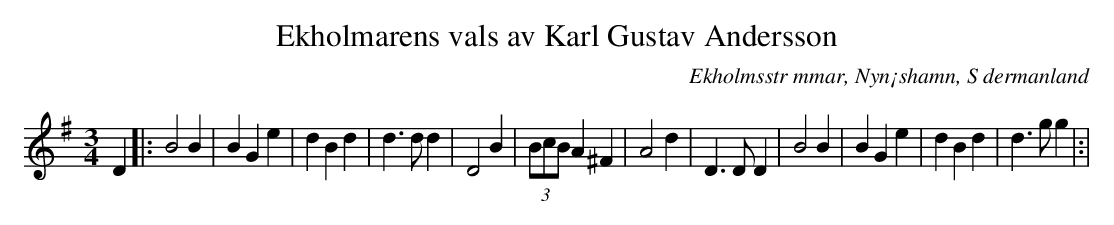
X:1
T:Ekholmarens vals av Karl Gustav Andersson
O:Ekholmsstr mmar, Nyn¡shamn, S dermanland
M:3/4
L:1/8
K:G
D2 |: B4   B2 | B2 G2 e2 | d2 B2 d2 | d3d  d2 | D4  B2 | (3BcB A2 ^F2 | A4  d2 | D3D D2 | B4   B2 | B2 G2 e2 | d2 B2 d2 | d3g  g2 |:|
